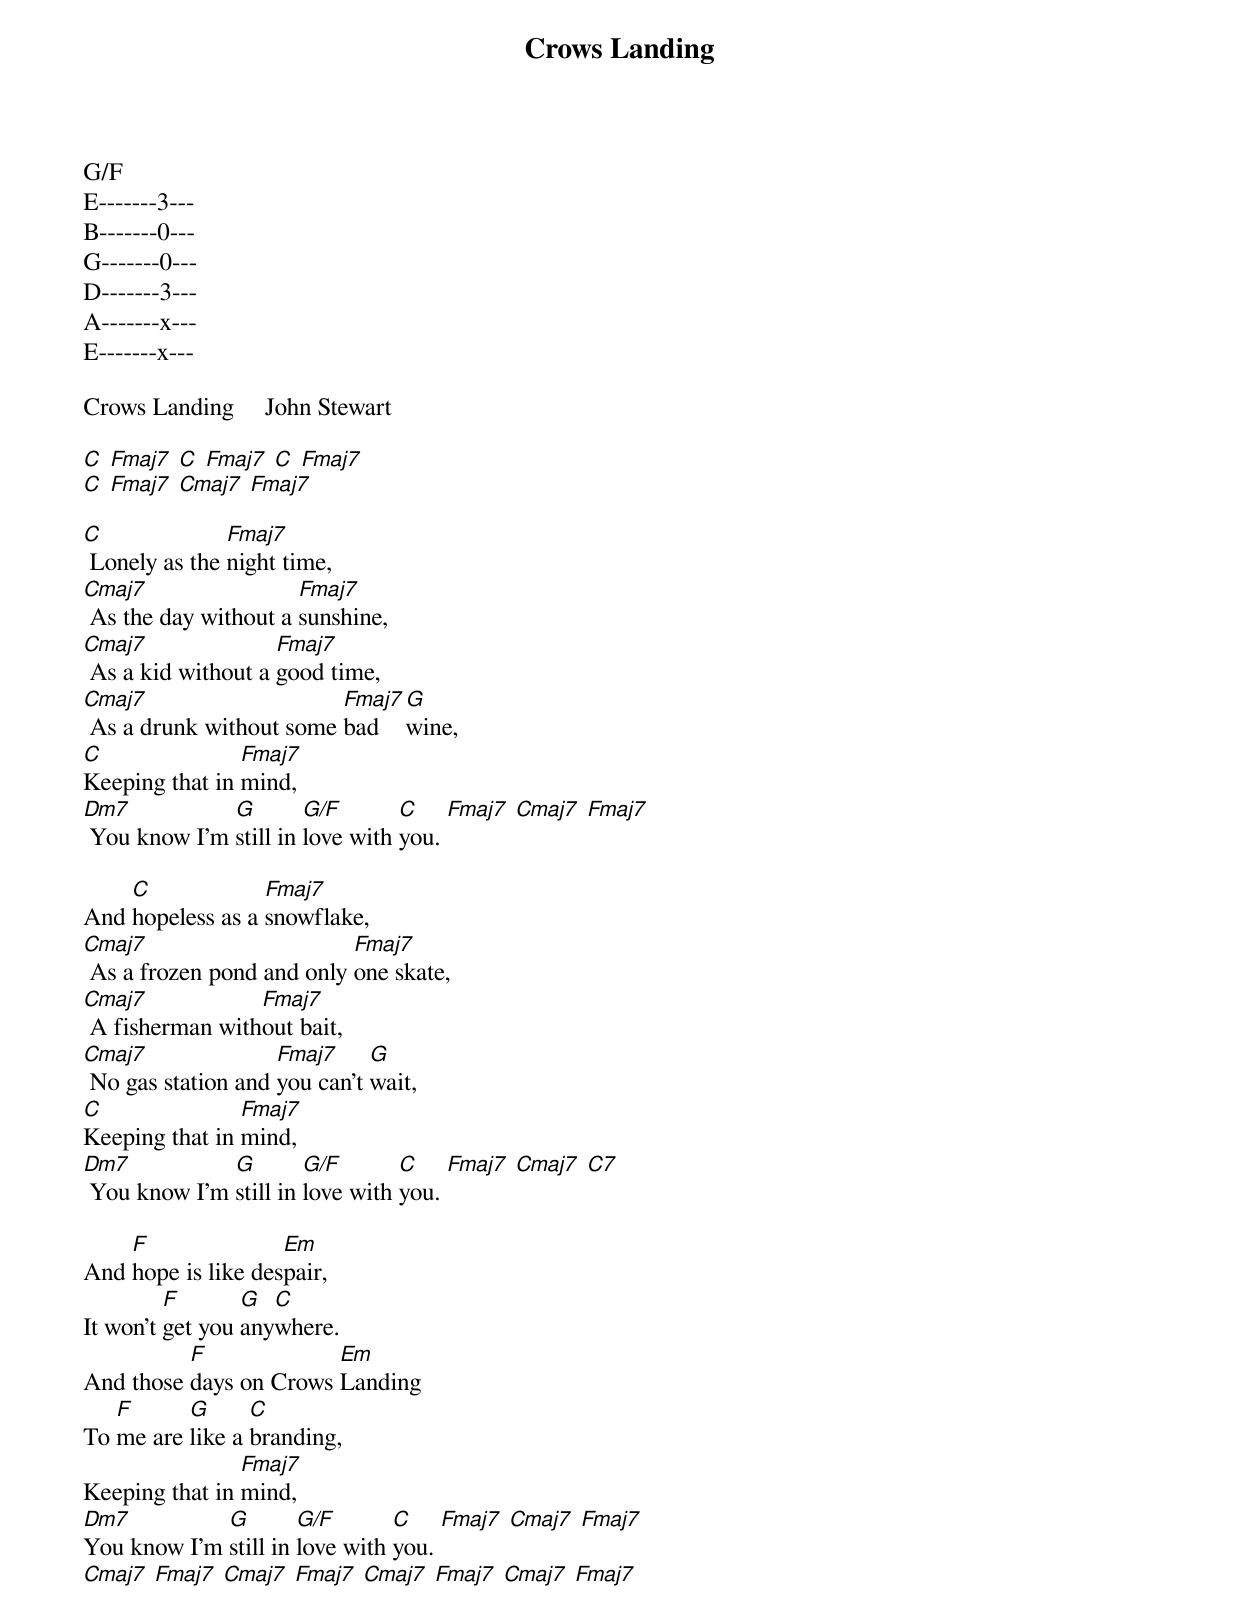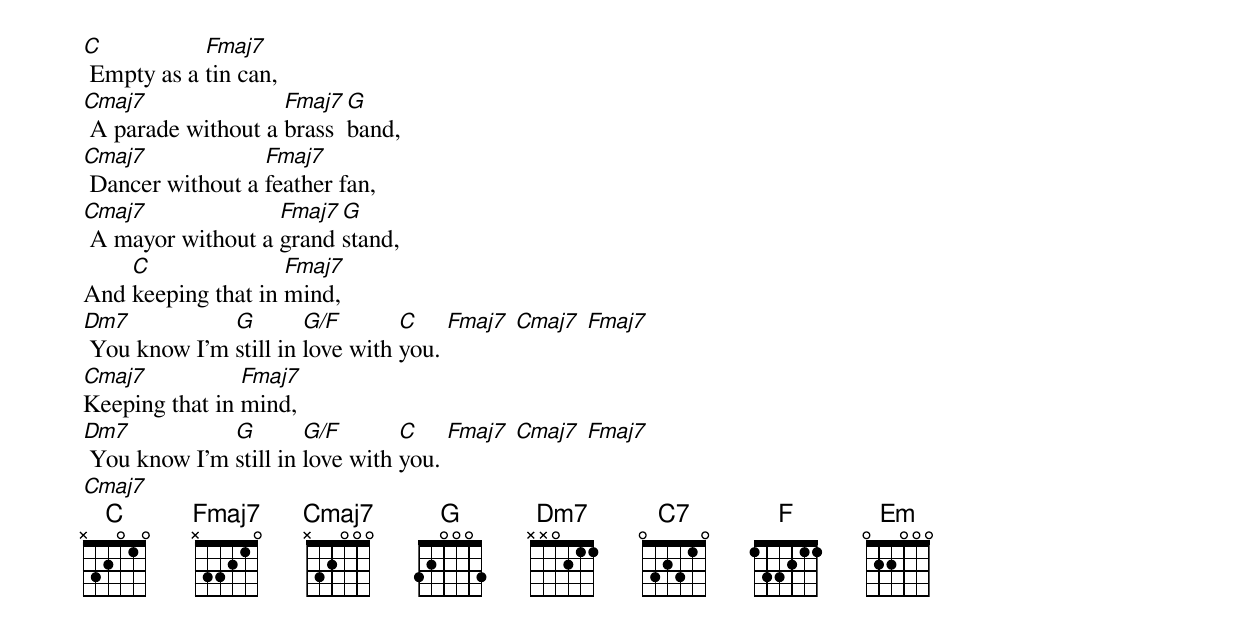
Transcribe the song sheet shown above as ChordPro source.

{title: Crows Landing}
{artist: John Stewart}
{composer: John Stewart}
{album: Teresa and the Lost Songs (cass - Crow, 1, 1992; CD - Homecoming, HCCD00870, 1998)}

G/F
E-------3---
B-------0---
G-------0---
D-------3---
A-------x---
E-------x---

Crows Landing     John Stewart

[C] [Fmaj7] [C] [Fmaj7] [C] [Fmaj7]
[C] [Fmaj7] [Cmaj7] [Fmaj7]

[C] Lonely as the [Fmaj7]night time,
[Cmaj7] As the day without a [Fmaj7]sunshine,
[Cmaj7] As a kid without a [Fmaj7]good time,
[Cmaj7] As a drunk without some [Fmaj7]bad [G]wine,
[C]Keeping that in [Fmaj7]mind,
[Dm7] You know I'm [G]still in [G/F]love with [C]you. [Fmaj7] [Cmaj7] [Fmaj7]

And [C]hopeless as a [Fmaj7]snowflake,
[Cmaj7] As a frozen pond and only [Fmaj7]one skate,
[Cmaj7] A fisherman with[Fmaj7]out bait,
[Cmaj7] No gas station and [Fmaj7]you can't [G]wait,
[C]Keeping that in [Fmaj7]mind,
[Dm7] You know I'm [G]still in [G/F]love with [C]you. [Fmaj7] [Cmaj7] [C7]

And [F]hope is like des[Em]pair,
It won't [F]get you [G]any[C]where.
And those [F]days on Crows [Em]Landing
To [F]me are [G]like a [C]branding,
Keeping that in [Fmaj7]mind,
[Dm7]You know I'm [G]still in [G/F]love with [C]you. [Fmaj7] [Cmaj7] [Fmaj7]
[Cmaj7] [Fmaj7] [Cmaj7] [Fmaj7] [Cmaj7] [Fmaj7] [Cmaj7] [Fmaj7]

[C] Empty as a [Fmaj7]tin can,
[Cmaj7] A parade without a [Fmaj7]brass [G]band,
[Cmaj7] Dancer without a [Fmaj7]feather fan,
[Cmaj7] A mayor without a [Fmaj7]grand[G]stand,
And [C]keeping that in [Fmaj7]mind,
[Dm7] You know I'm [G]still in [G/F]love with [C]you. [Fmaj7] [Cmaj7] [Fmaj7]
[Cmaj7]Keeping that in [Fmaj7]mind,
[Dm7] You know I'm [G]still in [G/F]love with [C]you. [Fmaj7] [Cmaj7] [Fmaj7]
[Cmaj7]
